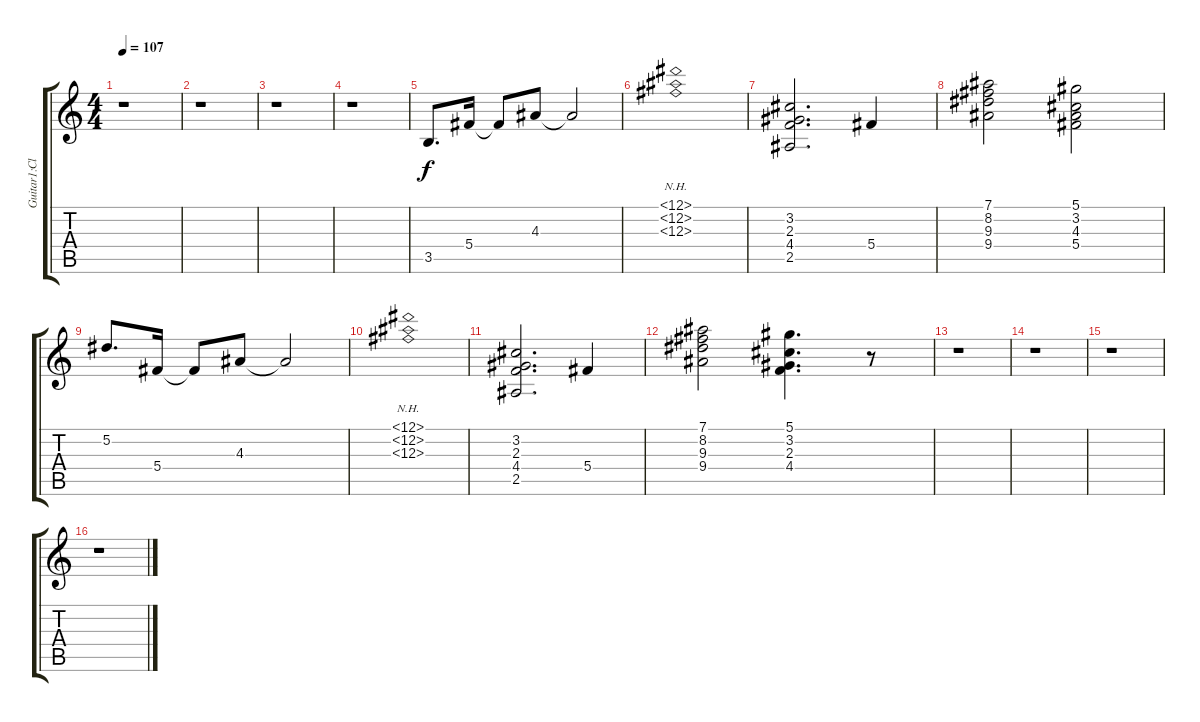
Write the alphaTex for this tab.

\track ("Guitar1:Clean<Half Down, 6th=C#>" "Guitar1:Cl") {instrument electricguitarclean}
\staff {score tabs}
\tuning (Eb4 Bb3 Gb3 Db3 Ab2 Db2) {hide}
\ts (4 4)
\tempo 107
\clef g2
\ks c
r.1{dy f} |
r.1 |
r.1 |
r.1 |
3.5.8{d} 5.4.16 5.4{t}.8 4.3.8 4.3{t}.2 |
(12.1{nh} 12.2{nh} 12.3{nh}).1 |
(3.2 2.3 4.4 2.5).2{d} 5.4.4 |
(7.1 8.2 9.3 9.4).2 (5.1 3.2 4.3 5.4).2 |
5.2.8{d} 5.4.16 5.4{t}.8 4.3.8 4.3{t}.2 |
(12.1{nh} 12.2{nh} 12.3{nh}).1 |
(3.2 2.3 4.4 2.5).2{d} 5.4.4 |
(7.1 8.2 9.3 9.4).2 (5.1 3.2 2.3 4.4).4{d} r.8 |
r.1 |
r.1 |
r.1 |
r.1
